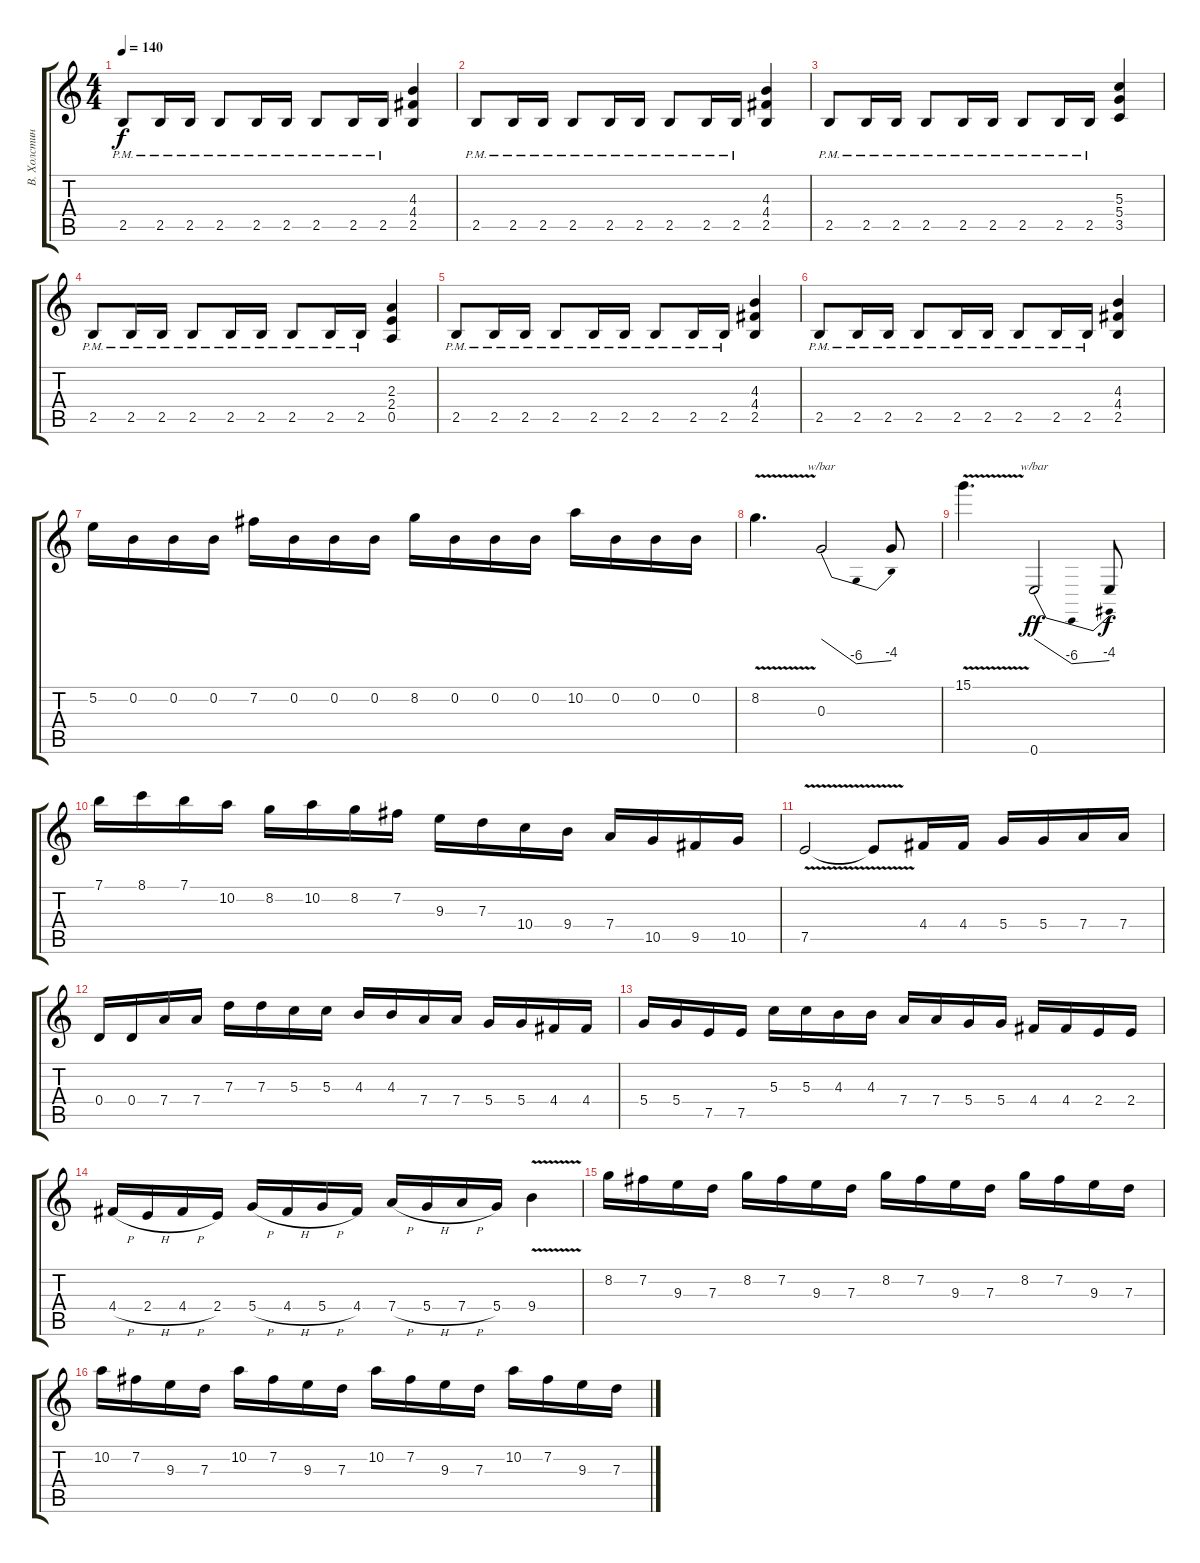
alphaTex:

\track ("В. Холстинин" "В. Холстин") {instrument distortionguitar}
\staff {score tabs}
\tuning (E4 B3 G3 D3 A2 E2) {hide}
\ts (4 4)
\tempo 140
\clef g2
\ks c
2.5{pm}.8{dy f} 2.5{pm}.16 2.5{pm}.16 2.5{pm}.8 2.5{pm}.16 2.5{pm}.16 2.5{pm}.8 2.5{pm}.16 2.5{pm}.16 (4.3 4.4 2.5).4 |
2.5{pm}.8 2.5{pm}.16 2.5{pm}.16 2.5{pm}.8 2.5{pm}.16 2.5{pm}.16 2.5{pm}.8 2.5{pm}.16 2.5{pm}.16 (4.3 4.4 2.5).4 |
2.5{pm}.8 2.5{pm}.16 2.5{pm}.16 2.5{pm}.8 2.5{pm}.16 2.5{pm}.16 2.5{pm}.8 2.5{pm}.16 2.5{pm}.16 (5.3 5.4 3.5).4 |
2.5{pm}.8 2.5{pm}.16 2.5{pm}.16 2.5{pm}.8 2.5{pm}.16 2.5{pm}.16 2.5{pm}.8 2.5{pm}.16 2.5{pm}.16 (2.3 2.4 0.5).4 |
2.5{pm}.8 2.5{pm}.16 2.5{pm}.16 2.5{pm}.8 2.5{pm}.16 2.5{pm}.16 2.5{pm}.8 2.5{pm}.16 2.5{pm}.16 (4.3 4.4 2.5).4 |
2.5{pm}.8 2.5{pm}.16 2.5{pm}.16 2.5{pm}.8 2.5{pm}.16 2.5{pm}.16 2.5{pm}.8 2.5{pm}.16 2.5{pm}.16 (4.3 4.4 2.5).4 |
5.2.16 0.2.16 0.2.16 0.2.16 7.2.16 0.2.16 0.2.16 0.2.16 8.2.16 0.2.16 0.2.16 0.2.16 10.2.16 0.2.16 0.2.16 0.2.16 |
8.2{v}.4{d} 0.3.2{tbe (dip default 0 0 44 -24 60 -16)} 0.3{t}.8 |
15.1{v}.4{d} 0.6.2{tbe (dip default 0 0 45 -24 60 -16) dy ff} 0.6{t}.8{dy f} |
7.1.16 8.1.16 7.1.16 10.2.16 8.2.16 10.2.16 8.2.16 7.2.16 9.3.16 7.3.16 10.4.16 9.4.16 7.4.16 10.5.16 9.5.16 10.5.16 |
7.5{v}.2 7.5{t}.8 4.4.16 4.4.16 5.4.16 5.4.16 7.4.16 7.4.16 |
0.4.16 0.4.16 7.4.16 7.4.16 7.3.16 7.3.16 5.3.16 5.3.16 4.3.16 4.3.16 7.4.16 7.4.16 5.4.16 5.4.16 4.4.16 4.4.16 |
5.4.16 5.4.16 7.5.16 7.5.16 5.3.16 5.3.16 4.3.16 4.3.16 7.4.16 7.4.16 5.4.16 5.4.16 4.4.16 4.4.16 2.4.16 2.4.16 |
4.4{h}.16 2.4{h}.16 4.4{h}.16 2.4.16 5.4{h}.16 4.4{h}.16 5.4{h}.16 4.4.16 7.4{h}.16 5.4{h}.16 7.4{h}.16 5.4.16 9.4{v}.4 |
8.2.16 7.2.16 9.3.16 7.3.16 8.2.16 7.2.16 9.3.16 7.3.16 8.2.16 7.2.16 9.3.16 7.3.16 8.2.16 7.2.16 9.3.16 7.3.16 |
10.2.16 7.2.16 9.3.16 7.3.16 10.2.16 7.2.16 9.3.16 7.3.16 10.2.16 7.2.16 9.3.16 7.3.16 10.2.16 7.2.16 9.3.16 7.3.16
